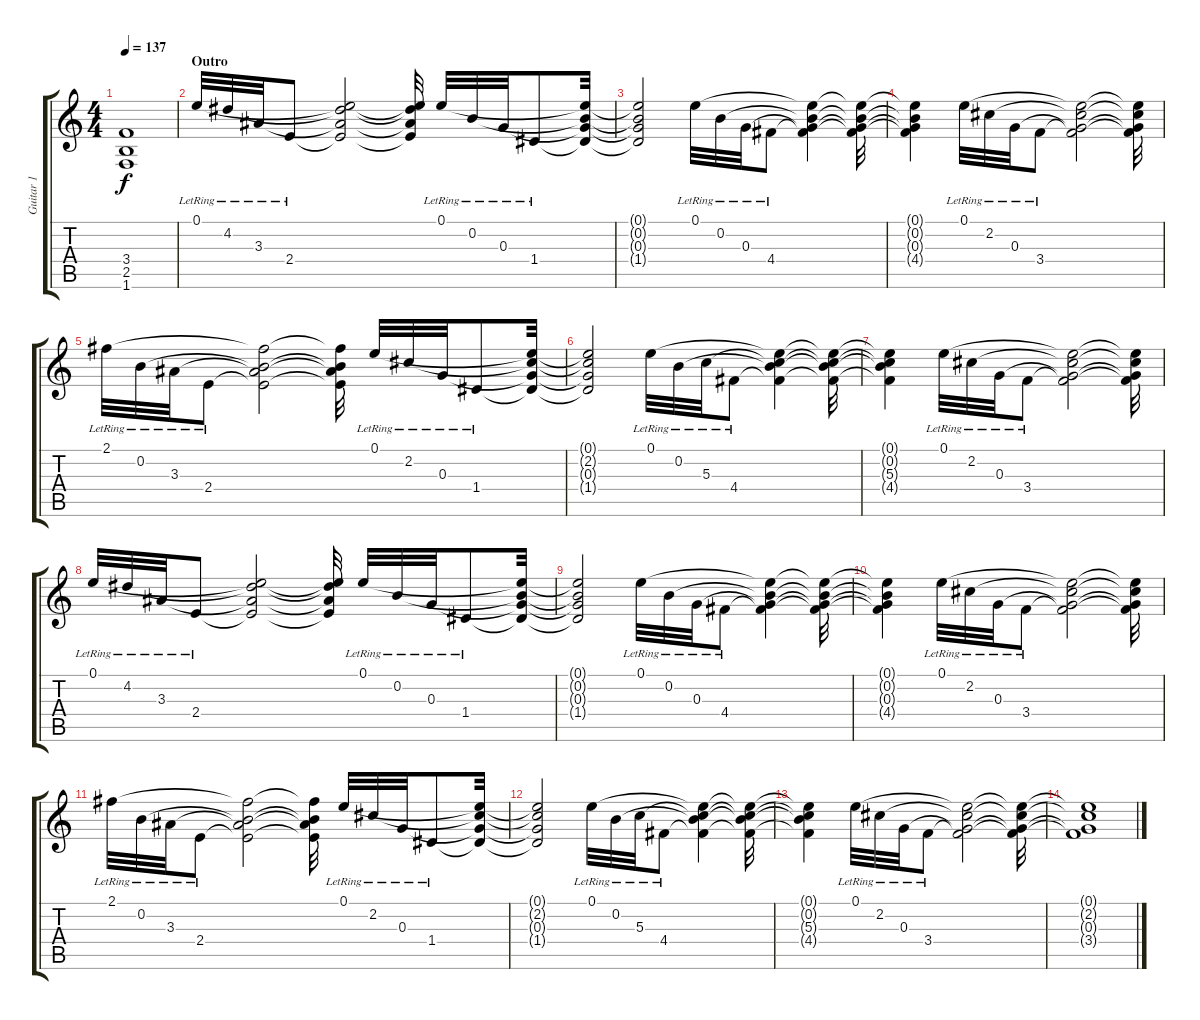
\track ("Guitar 1" "Guitar 1") {instrument electricguitarjazz}
\staff {score tabs}
\tuning (E4 B3 G3 D3 A2 E2) {hide}
\ts (4 4)
\tempo 137
\clef g2
\ks c
(3.4{t} 2.5{t} 1.6{t}).1{dy f} |
\section ("" "Outro")
0.1{lr}.32{volume 16 instrument electricguitarjazz} 4.2{lr}.32 3.3{lr}.32 2.4{lr}.8 (0.1{t} 4.2{t} 3.3{t} 2.4{t}).2 (0.1{t} 4.2{t} 3.3{t} 2.4{t}).32 0.1{lr}.32 0.2{lr}.32 0.3{lr}.32 1.4{lr}.8 (0.1{t} 0.2{t} 0.3{t} 1.4{t}).32 |
(0.1{t} 0.2{t} 0.3{t} 1.4{t}).2 0.1{lr}.32 0.2{lr}.32 0.3{lr}.32 4.4{lr}.8 (0.1{t} 0.2{t} 0.3{t} 4.4{t}).4 (0.1{t} 0.2{t} 0.3{t} 4.4{t}).32 |
(0.1{t} 0.2{t} 0.3{t} 4.4{t}).4 0.1{lr}.32 2.2{lr}.32 0.3{lr}.32 3.4{lr}.8 (0.1{t} 2.2{t} 0.3{t} 3.4{t}).2 (0.1{t} 2.2{t} 0.3{t} 3.4{t}).32 |
2.1{lr}.32 0.2{lr}.32 3.3{lr}.32 2.4{lr}.8 (2.1{t} 0.2{t} 3.3{t} 2.4{t}).2 (2.1{t} 0.2{t} 3.3{t} 2.4{t}).32 0.1{lr}.32 2.2{lr}.32 0.3{lr}.32 1.4{lr}.8 (0.1{t} 2.2{t} 0.3{t} 1.4{t}).32 |
(0.1{t} 2.2{t} 0.3{t} 1.4{t}).2 0.1{lr}.32 0.2{lr}.32 5.3{lr}.32 4.4{lr}.8 (0.1{t} 0.2{t} 5.3{t} 4.4{t}).4 (0.1{t} 0.2{t} 5.3{t} 4.4{t}).32 |
(0.1{t} 0.2{t} 5.3{t} 4.4{t}).4 0.1{lr}.32 2.2{lr}.32 0.3{lr}.32 3.4{lr}.8 (0.1{t} 2.2{t} 0.3{t} 3.4{t}).2 (0.1{t} 2.2{t} 0.3{t} 3.4{t}).32 |
0.1{lr}.32 4.2{lr}.32 3.3{lr}.32 2.4{lr}.8 (0.1{t} 4.2{t} 3.3{t} 2.4{t}).2 (0.1{t} 4.2{t} 3.3{t} 2.4{t}).32 0.1{lr}.32 0.2{lr}.32 0.3{lr}.32 1.4{lr}.8 (0.1{t} 0.2{t} 0.3{t} 1.4{t}).32 |
(0.1{t} 0.2{t} 0.3{t} 1.4{t}).2 0.1{lr}.32{volume 0} 0.2{lr}.32 0.3{lr}.32 4.4{lr}.8 (0.1{t} 0.2{t} 0.3{t} 4.4{t}).4 (0.1{t} 0.2{t} 0.3{t} 4.4{t}).32 |
(0.1{t} 0.2{t} 0.3{t} 4.4{t}).4 0.1{lr}.32 2.2{lr}.32 0.3{lr}.32 3.4{lr}.8 (0.1{t} 2.2{t} 0.3{t} 3.4{t}).2 (0.1{t} 2.2{t} 0.3{t} 3.4{t}).32 |
2.1{lr}.32 0.2{lr}.32 3.3{lr}.32 2.4{lr}.8 (2.1{t} 0.2{t} 3.3{t} 2.4{t}).2 (2.1{t} 0.2{t} 3.3{t} 2.4{t}).32 0.1{lr}.32 2.2{lr}.32 0.3{lr}.32 1.4{lr}.8 (0.1{t} 2.2{t} 0.3{t} 1.4{t}).32 |
(0.1{t} 2.2{t} 0.3{t} 1.4{t}).2 0.1{lr}.32 0.2{lr}.32 5.3{lr}.32 4.4{lr}.8 (0.1{t} 0.2{t} 5.3{t} 4.4{t}).4 (0.1{t} 0.2{t} 5.3{t} 4.4{t}).32 |
(0.1{t} 0.2{t} 5.3{t} 4.4{t}).4 0.1{lr}.32 2.2{lr}.32 0.3{lr}.32 3.4{lr}.8 (0.1{t} 2.2{t} 0.3{t} 3.4{t}).2 (0.1{t} 2.2{t} 0.3{t} 3.4{t}).32 |
(0.1{t} 2.2{t} 0.3{t} 3.4{t}).1
